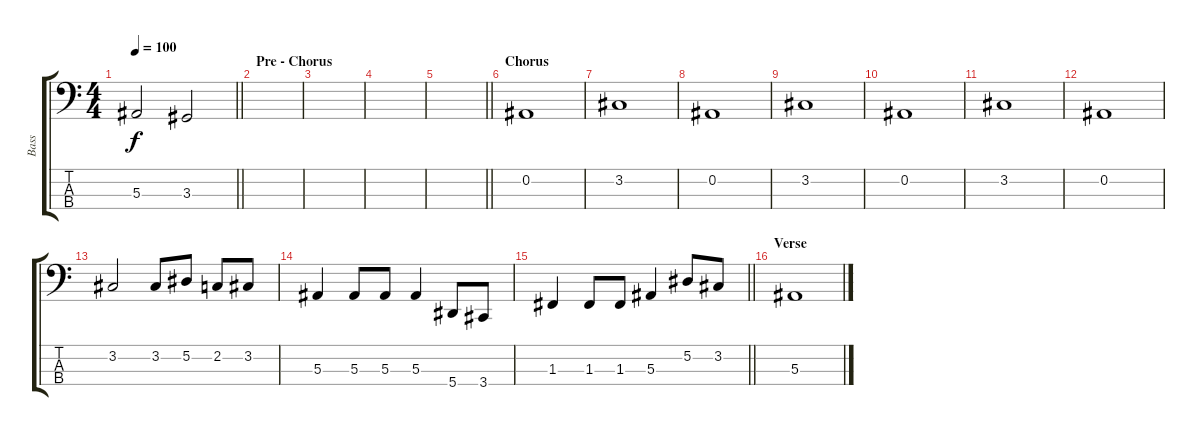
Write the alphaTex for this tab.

\track ("Bass" "Bass") {instrument electricbassfinger}
\staff {score tabs}
\tuning (Eb2 Bb1 F1 Bb0) {hide}
\ts (4 4)
\tempo 100
\clef f4
\barLineRight lightlight
\ks c
5.3.2{dy f} 3.3.2 |
\section ("" "Pre - Chorus")
|
|
|
\barLineRight lightlight
|
\section ("" "Chorus")
0.2.1 |
3.2.1 |
0.2.1 |
3.2.1 |
0.2.1 |
3.2.1 |
0.2.1 |
3.2.2 3.2.8 5.2.8 2.2.8 3.2.8 |
5.3.4 5.3.8 5.3.8 5.3.4 5.4.8 3.4.8 |
\barLineRight lightlight
1.3.4 1.3.8 1.3.8 5.3.4 5.2.8 3.2.8 |
\section ("" "Verse")
5.3.1
